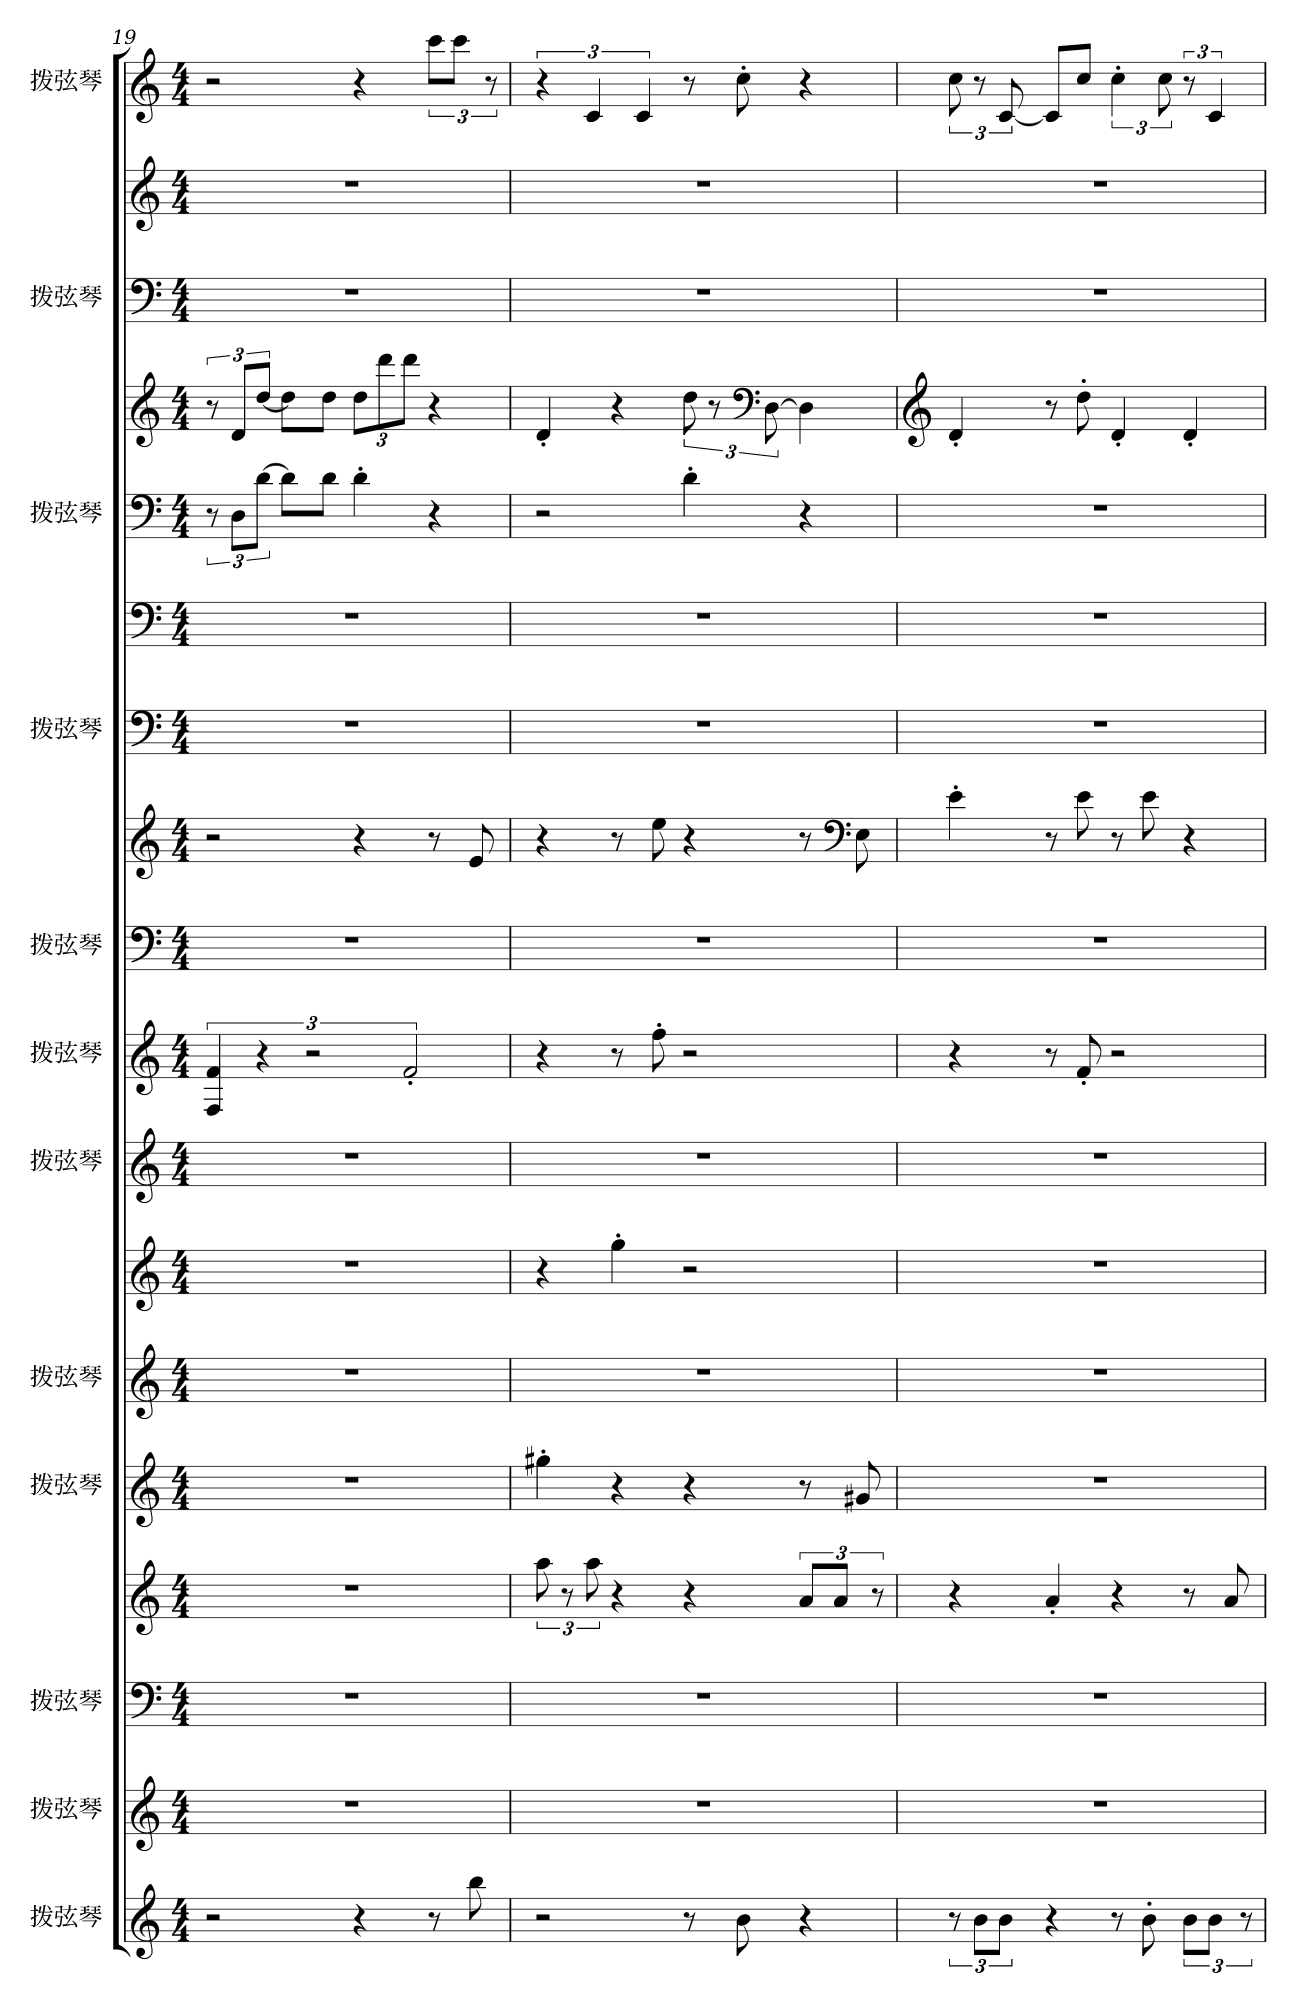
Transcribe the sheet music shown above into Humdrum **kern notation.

**kern	**kern	**kern	**kern	**kern	**kern	**kern	**kern	**kern	**kern	**kern	**kern	**kern	**kern	**kern	**kern	**kern	**kern
*part12	*part11	*part10	*part10	*part9	*part8	*part8	*part7	*part6	*part5	*part5	*part4	*part4	*part3	*part3	*part2	*part2	*part1
*staff18	*staff17	*staff16	*staff15	*staff14	*staff13	*staff12	*staff11	*staff10	*staff9	*staff8	*staff7	*staff6	*staff5	*staff4	*staff3	*staff2	*staff1
*I"拨弦琴	*I"拨弦琴	*I"拨弦琴	*	*I"拨弦琴	*I"拨弦琴	*	*I"拨弦琴	*I"拨弦琴	*I"拨弦琴	*	*I"拨弦琴	*	*I"拨弦琴	*	*I"拨弦琴	*	*I"拨弦琴
*clefG2	*clefG2	*clefF4	*clefG2	*clefG2	*clefG2	*clefG2	*clefG2	*clefG2	*clefF4	*clefG2	*clefF4	*clefF4	*clefF4	*clefG2	*clefF4	*clefG2	*clefG2
*k[]	*k[]	*k[]	*k[]	*k[]	*k[]	*k[]	*k[]	*k[]	*k[]	*k[]	*k[]	*k[]	*k[]	*k[]	*k[]	*k[]	*k[]
*M4/4	*M4/4	*M4/4	*M4/4	*M4/4	*M4/4	*M4/4	*M4/4	*M4/4	*M4/4	*M4/4	*M4/4	*M4/4	*M4/4	*M4/4	*M4/4	*M4/4	*M4/4
=19	=19	=19	=19	=19	=19	=19	=19	=19	=19	=19	=19	=19	=19	=19	=19	=19	=19
2r	1r	1r	1r	1r	1r	1r	1r	6F/ 6f/	1r	2r	1r	1r	12r	12r	1r	1r	2r
.	.	.	.	.	.	.	.	.	.	.	.	.	12D\L	12d/L	.	.	.
.	.	.	.	.	.	.	.	6r	.	.	.	.	[12d\J	[12dd/J	.	.	.
.	.	.	.	.	.	.	.	.	.	.	.	.	8d\L]	8dd\L]	.	.	.
.	.	.	.	.	.	.	.	3r	.	.	.	.	.	.	.	.	.
.	.	.	.	.	.	.	.	.	.	.	.	.	8d\J	8dd\J	.	.	.
*	*	*	*	*	*	*	*	*	*	*	*	*	*	*Xbrackettup	*	*	*
4r	.	.	.	.	.	.	.	.	.	4r	.	.	4d'\	12dd\L	.	.	4r
.	.	.	.	.	.	.	.	.	.	.	.	.	.	12ddd\	.	.	.
.	.	.	.	.	.	.	.	3f'/	.	.	.	.	.	12ddd\J	.	.	.
8r	.	.	.	.	.	.	.	.	.	8r	.	.	4r	4r	.	.	12ccc\L
.	.	.	.	.	.	.	.	.	.	.	.	.	.	.	.	.	12ccc\J
8bb\	.	.	.	.	.	.	.	.	.	8e/	.	.	.	.	.	.	.
.	.	.	.	.	.	.	.	.	.	.	.	.	.	.	.	.	12r
=20	=20	=20	=20	=20	=20	=20	=20	=20	=20	=20	=20	=20	=20	=20	=20	=20	=20
2r	1r	1r	12aa\	4gg#X'\	1r	4r	1r	4r	1r	4r	1r	1r	2r	4d'/	1r	1r	6r
.	.	.	12r	.	.	.	.	.	.	.	.	.	.	.	.	.	.
.	.	.	12aa\	.	.	.	.	.	.	.	.	.	.	.	.	.	6c/
.	.	.	4r	4r	.	4gg'\	.	8r	.	8r	.	.	.	4r	.	.	.
.	.	.	.	.	.	.	.	.	.	.	.	.	.	.	.	.	6c/
.	.	.	.	.	.	.	.	8ff'\	.	8ee\	.	.	.	.	.	.	.
*	*	*	*	*	*	*	*	*	*	*	*	*	*	*brackettup	*	*	*
8r	.	.	4r	4r	.	2r	.	2r	.	4r	.	.	4d'\	12dd\	.	.	8r
.	.	.	.	.	.	.	.	.	.	.	.	.	.	12r	.	.	.
8b\	.	.	.	.	.	.	.	.	.	.	.	.	.	.	.	.	8cc'\
*	*	*	*	*	*	*	*	*	*	*	*	*	*	*clefF4	*	*	*
.	.	.	.	.	.	.	.	.	.	.	.	.	.	[12D\	.	.	.
4r	.	.	12a/L	8r	.	.	.	.	.	8r	.	.	4r	4D\]	.	.	4r
.	.	.	12a/J	.	.	.	.	.	.	.	.	.	.	.	.	.	.
*	*	*	*	*	*	*	*	*	*	*clefF4	*	*	*	*	*	*	*
.	.	.	.	8g#X/	.	.	.	.	.	8E\	.	.	.	.	.	.	.
.	.	.	12r	.	.	.	.	.	.	.	.	.	.	.	.	.	.
!!LO:PB:g=z
=21	=21	=21	=21	=21	=21	=21	=21	=21	=21	=21	=21	=21	=21	=21	=21	=21	=21
*	*	*	*	*	*	*	*	*	*	*	*	*	*	*clefG2	*	*	*
12r	1r	1r	4r	1r	1r	1r	1r	4r	1r	4e'\	1r	1r	1r	4d'/	1r	1r	12cc\
12b\L	.	.	.	.	.	.	.	.	.	.	.	.	.	.	.	.	12r
12b\J	.	.	.	.	.	.	.	.	.	.	.	.	.	.	.	.	[12c/
4r	.	.	4a'/	.	.	.	.	8r	.	8r	.	.	.	8r	.	.	8c/L]
.	.	.	.	.	.	.	.	8f'/	.	8e\	.	.	.	8dd'\	.	.	8cc/J
8r	.	.	4r	.	.	.	.	2r	.	8r	.	.	.	4d'/	.	.	6cc'\
8b'\	.	.	.	.	.	.	.	.	.	8e\	.	.	.	.	.	.	.
.	.	.	.	.	.	.	.	.	.	.	.	.	.	.	.	.	12cc\
12b\L	.	.	8r	.	.	.	.	.	.	4r	.	.	.	4d'/	.	.	12r
12b\J	.	.	.	.	.	.	.	.	.	.	.	.	.	.	.	.	6c/
.	.	.	8a/	.	.	.	.	.	.	.	.	.	.	.	.	.	.
12r	.	.	.	.	.	.	.	.	.	.	.	.	.	.	.	.	.
=	=	=	=	=	=	=	=	=	=	=	=	=	=	=	=	=	=
*-	*-	*-	*-	*-	*-	*-	*-	*-	*-	*-	*-	*-	*-	*-	*-	*-	*-
